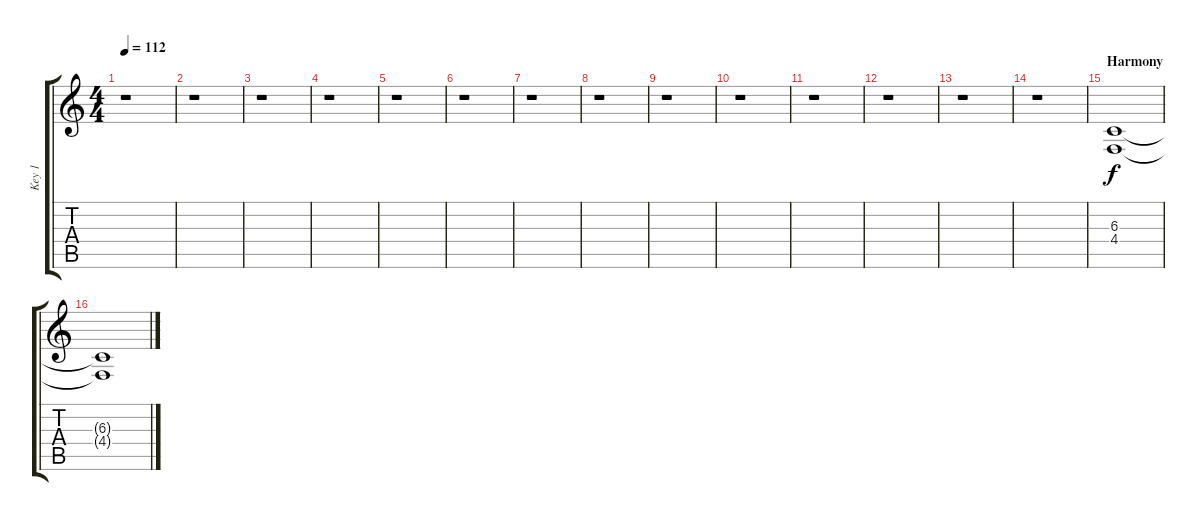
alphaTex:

\track ("Key 1" "Key 1") {instrument synthstrings1}
\staff {score tabs}
\tuning (Eb4 Bb3 Gb3 Db3 Ab2 Eb2) {hide}
\ts (4 4)
\tempo 112
\clef g2
\ks c
r.1{dy f} |
r.1 |
r.1 |
r.1 |
r.1 |
r.1 |
r.1 |
r.1 |
r.1 |
r.1 |
r.1 |
r.1 |
r.1 |
r.1 |
\section ("" "Harmony")
(6.3 4.4).1{volume 5} |
(6.3{t} 4.4{t}).1
